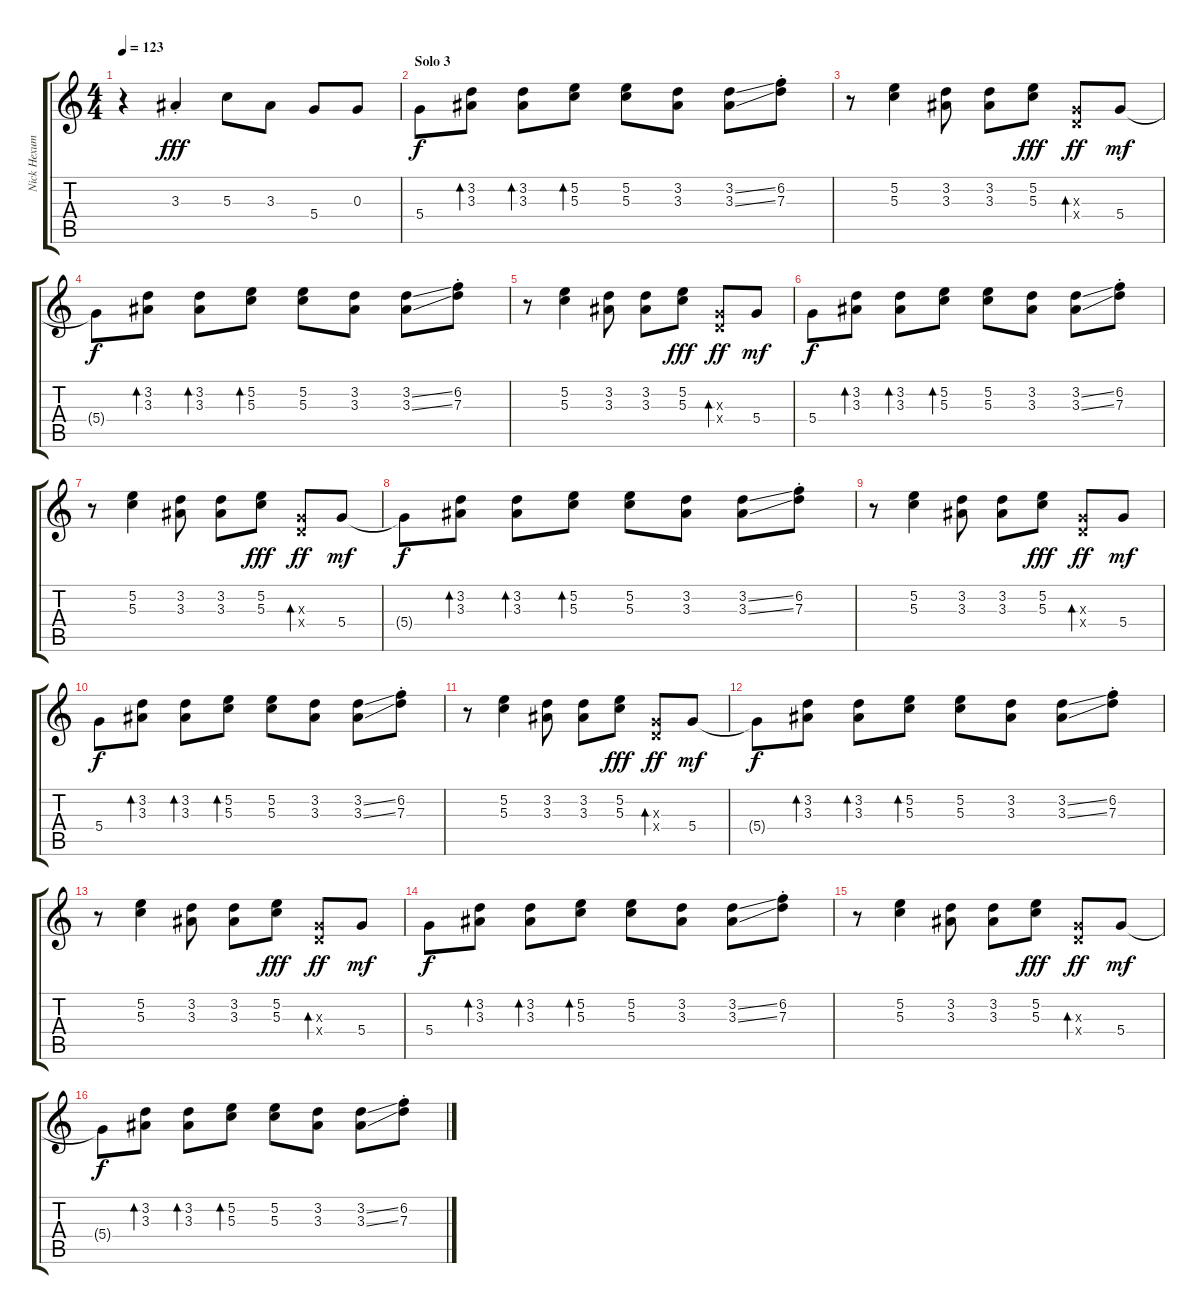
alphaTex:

\track ("Nick Hexum (Rit. Guitar)" "Nick Hexum") {instrument electricguitarmuted}
\staff {score tabs}
\tuning (E4 B3 G3 D3 A2 E2) {hide}
\ts (4 4)
\tempo 123
\clef g2
\ks c
r.4{dy fff} 3.3{st}.4 5.3.8 3.3.8 5.4.8 0.3.8 |
\section ("" "Solo 3")
5.4.8{dy f volume 11 instrument electricguitarmuted} (3.2 3.3).8{bd 480} (3.2 3.3).8{bd 480} (5.2 5.3).8{bd 480} (5.2 5.3).8 (3.2 3.3).8 (3.2{ss} 3.3{ss}).8 (6.2{st} 7.3{st}).8 |
r.8 (5.2 5.3).4 (3.2 3.3).8 (3.2 3.3).8 (5.2 5.3).8{dy fff} (0.3{x} 0.4{x}).8{bd 480 dy ff} 5.4.8{dy mf} |
5.4{t}.8{dy f} (3.2 3.3).8{bd 480} (3.2 3.3).8{bd 480} (5.2 5.3).8{bd 480} (5.2 5.3).8 (3.2 3.3).8 (3.2{ss} 3.3{ss}).8 (6.2{st} 7.3{st}).8 |
r.8 (5.2 5.3).4 (3.2 3.3).8 (3.2 3.3).8 (5.2 5.3).8{dy fff} (0.3{x} 0.4{x}).8{bd 480 dy ff} 5.4.8{dy mf} |
5.4.8{dy f} (3.2 3.3).8{bd 480} (3.2 3.3).8{bd 480} (5.2 5.3).8{bd 480} (5.2 5.3).8 (3.2 3.3).8 (3.2{ss} 3.3{ss}).8 (6.2{st} 7.3{st}).8 |
r.8 (5.2 5.3).4 (3.2 3.3).8 (3.2 3.3).8 (5.2 5.3).8{dy fff} (0.3{x} 0.4{x}).8{bd 480 dy ff} 5.4.8{dy mf} |
5.4{t}.8{dy f} (3.2 3.3).8{bd 480} (3.2 3.3).8{bd 480} (5.2 5.3).8{bd 480} (5.2 5.3).8 (3.2 3.3).8 (3.2{ss} 3.3{ss}).8 (6.2{st} 7.3{st}).8 |
r.8 (5.2 5.3).4 (3.2 3.3).8 (3.2 3.3).8 (5.2 5.3).8{dy fff} (0.3{x} 0.4{x}).8{bd 480 dy ff} 5.4.8{dy mf} |
5.4.8{dy f} (3.2 3.3).8{bd 480} (3.2 3.3).8{bd 480} (5.2 5.3).8{bd 480} (5.2 5.3).8 (3.2 3.3).8 (3.2{ss} 3.3{ss}).8 (6.2{st} 7.3{st}).8 |
r.8 (5.2 5.3).4 (3.2 3.3).8 (3.2 3.3).8 (5.2 5.3).8{dy fff} (0.3{x} 0.4{x}).8{bd 480 dy ff} 5.4.8{dy mf} |
5.4{t}.8{dy f} (3.2 3.3).8{bd 480} (3.2 3.3).8{bd 480} (5.2 5.3).8{bd 480} (5.2 5.3).8 (3.2 3.3).8 (3.2{ss} 3.3{ss}).8 (6.2{st} 7.3{st}).8 |
r.8 (5.2 5.3).4 (3.2 3.3).8 (3.2 3.3).8 (5.2 5.3).8{dy fff} (0.3{x} 0.4{x}).8{bd 480 dy ff} 5.4.8{dy mf} |
5.4.8{dy f} (3.2 3.3).8{bd 480} (3.2 3.3).8{bd 480} (5.2 5.3).8{bd 480} (5.2 5.3).8 (3.2 3.3).8 (3.2{ss} 3.3{ss}).8 (6.2{st} 7.3{st}).8 |
r.8 (5.2 5.3).4 (3.2 3.3).8 (3.2 3.3).8 (5.2 5.3).8{dy fff} (0.3{x} 0.4{x}).8{bd 480 dy ff} 5.4.8{dy mf} |
5.4{t}.8{dy f} (3.2 3.3).8{bd 480} (3.2 3.3).8{bd 480} (5.2 5.3).8{bd 480} (5.2 5.3).8 (3.2 3.3).8 (3.2{ss} 3.3{ss}).8 (6.2{st} 7.3{st}).8
